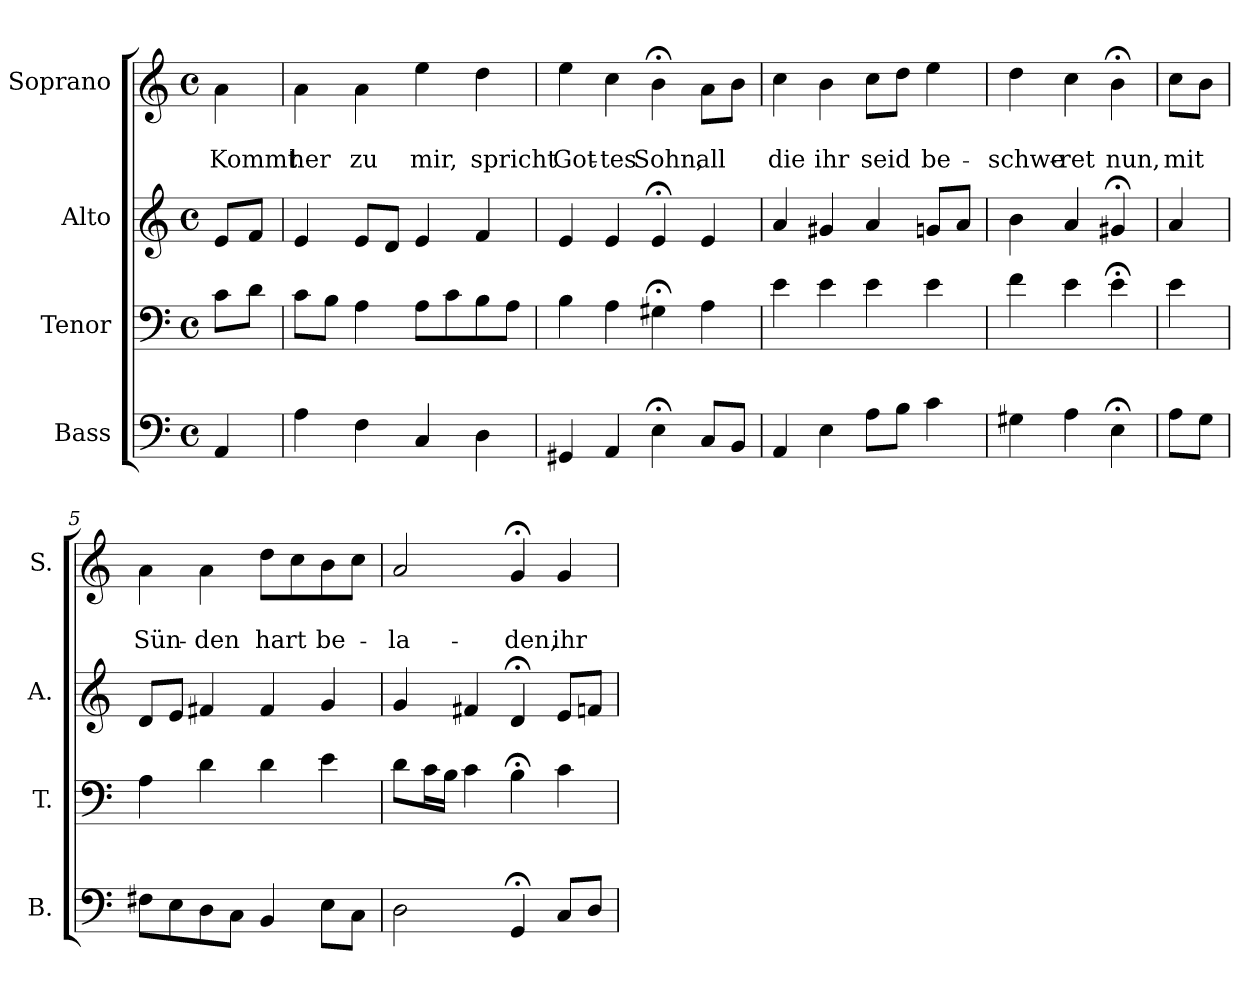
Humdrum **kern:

**kern	**kern	**kern	**kern	**text	**text
*part4	*part3	*part2	*part1	*part1	*part1
*staff4	*staff3	*staff2	*staff1	*staff1	*staff1
*I"Bass	*I"Tenor	*I"Alto	*I"Soprano	*	*
*I'B.	*I'T.	*I'A.	*I'S.	*	*
*clefF4	*clefF4	*clefG2	*clefG2	*	*
*k[]	*k[]	*k[]	*k[]	*	*
*	*	*	*a:	*	*
*M4/4	*M4/4	*M4/4	*M4/4	*	*
*met(c)	*met(c)	*met(c)	*met(c)	*	*
=	=	=	=	=	=
4AA/	8c\L	8e/L	4a\	.	Kommt
.	8d\J	8f/J	.	.	.
=1	=1	=1	=1	=1	=1
4A\	8c\L	4e/	4a\	.	her
.	8B\J	.	.	.	.
4F\	4A\	8e/L	4a\	.	zu
.	.	8d/J	.	.	.
4C/	8A\L	4e/	4ee\	.	mir,
.	8c\	.	.	.	.
4D\	8B\	4f/	4dd\	.	spricht
.	8A\J	.	.	.	.
=2	=2	=2	=2	=2	=2
4GG#X/	4B\	4e/	4ee\	.	Got-
4AA/	4A\	4e/	4cc\	.	-tes
4E;<\	4G#X;<\	4e;</	4b;<\	.	Sohn,
8C/L	4A\	4e/	8a\L	.	all
8BB/J	.	.	8b\J	.	.
=3	=3	=3	=3	=3	=3
4AA/	4e\	4a/	4cc\	.	die
4E\	4e\	4g#X/	4b\	.	ihr
8A\L	4e\	4a/	8cc\L	.	seid
8B\J	.	.	8dd\J	.	.
4c\	4e\	8gn/L	4ee\	.	be-
.	.	8a/J	.	.	.
=4	=4	=4	=4	=4	=4
4G#X\	4f\	4b\	4dd\	.	-schwe-
4A\	4e\	4a/	4cc\	.	-ret
4E;<\	4e;<\	4g#X;</	4b;<\	.	nun,
!!LO:LB:g=z
=4a	=4a	=4a	=4a	=4a	=4a
8A\L	4e\	4a/	8cc\L	.	mit
8G\J	.	.	8b\J	.	.
=5	=5	=5	=5	=5	=5
8F#X\L	4A\	8d/L	4a\	.	Sün-
8E\	.	8e/J	.	.	.
8D\	4d\	4f#X/	4a\	.	-den
8C\J	.	.	.	.	.
4BB/	4d\	4f#/	8dd\L	.	hart
.	.	.	8cc\	.	.
8E\L	4e\	4g/	8b\	.	be-
8C\J	.	.	8cc\J	.	.
=6	=6	=6	=6	=6	=6
2D\	8d\L	4g/	2a/	.	-la-
.	16c\L	.	.	.	.
.	16B\JJ	.	.	.	.
.	4c\	4f#X/	.	.	.
4GG;</	4B;<\	4d;</	4g;</	.	-den,
8C/L	4c\	8e/L	4g/	.	ihr
8D/J	.	8fn/J	.	.	.
=	=	=	=	=	=
*-	*-	*-	*-	*-	*-
